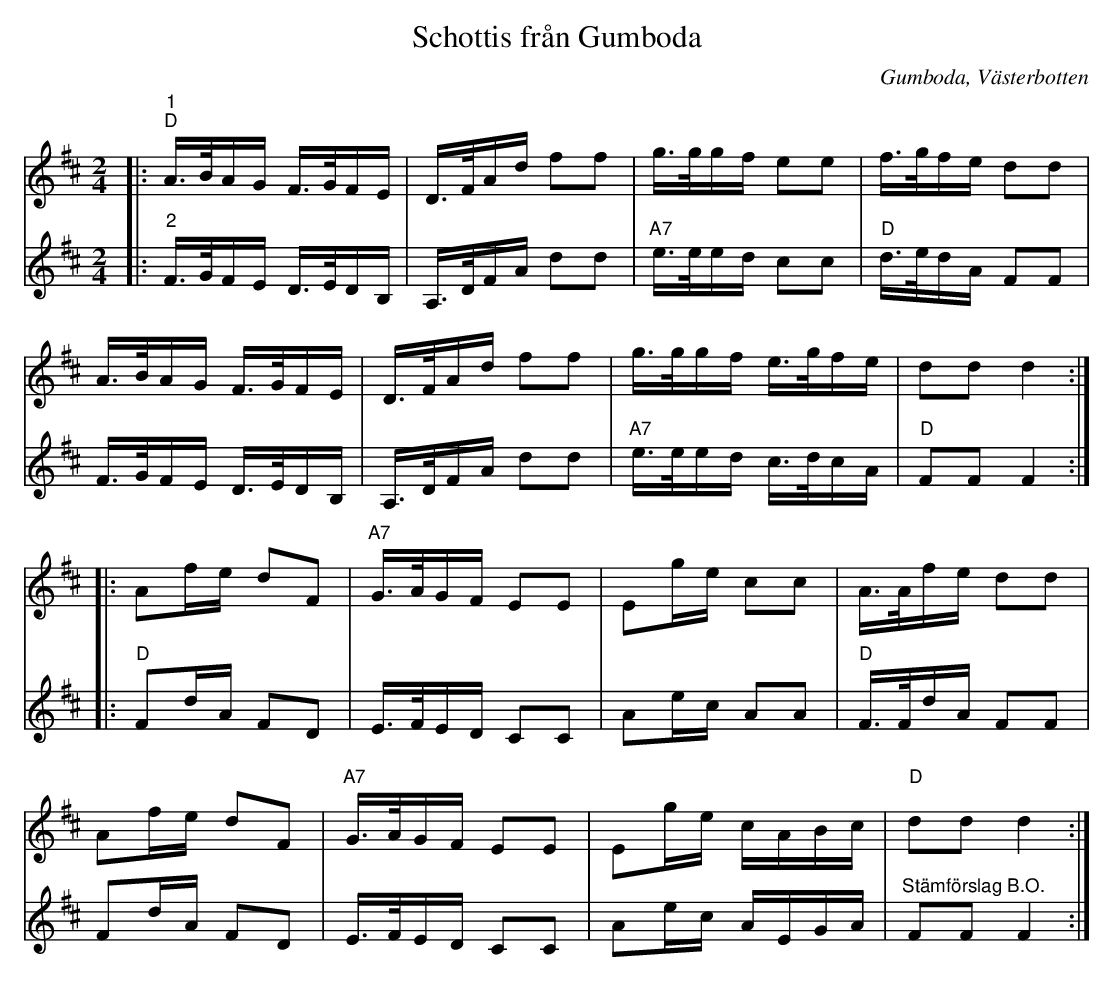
X:1
T:Schottis från Gumboda
O:Gumboda, Västerbotten
L:1/16
M:2/4
K:D
V:1
|:"^1""D" A>BAG F>GFE | D>FAd f2f2 | g>ggf e2e2 | f>gfe d2d2 |
A>BAG F>GFE | D>FAd f2f2 | g>ggf e>gfe | d2d2 d4 ::
A2fe d2F2 |"A7" G>AGF E2E2 | E2ge c2c2 | A>Afe d2d2 |
A2fe d2F2 | "A7" G>AGF E2E2 | E2ge cABc |"D" d2d2 d4 :|
V:2
|:"^2" F>GFE D>EDB, | A,>DFA d2d2 |"A7" e>eed c2c2 |"D" d>edA F2F2 |
F>GFE D>EDB, | A,>DFA d2d2 | "A7" e>eed c>dcA |"D" F2F2 F4 ::
"D" F2dA F2D2 | E>FED C2C2 | A2ec A2A2 |"D" F>FdA F2F2 |
F2dA F2D2 | E>FED C2C2 | A2ec AEGA | "^Stämförslag B.O." F2F2 F4 :|
